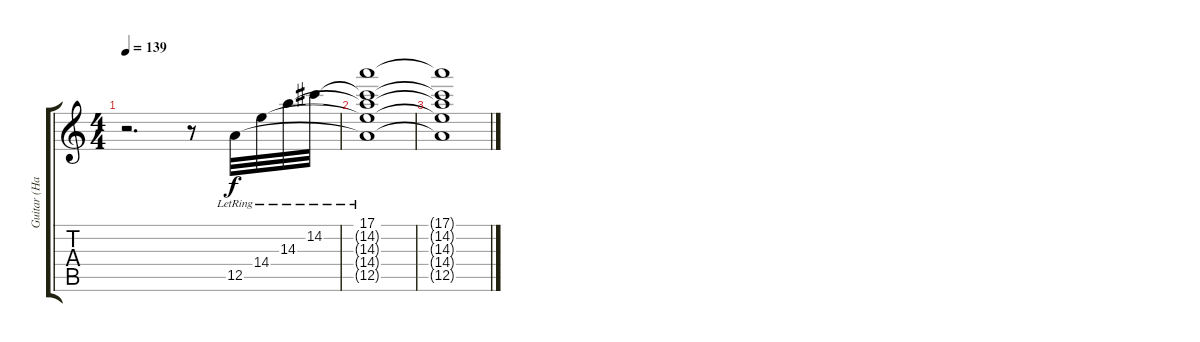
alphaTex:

\track ("Guitar (Harmony Right)" "Guitar (Ha") {instrument overdrivenguitar}
\staff {score tabs}
\tuning (E4 B3 G3 D3 A2 E2) {hide}
\ts (4 4)
\tempo 139
\clef g2
\ks c
r.2{d dy f} r.8 12.5{lr}.32 14.4{lr}.32 14.3{lr}.32 14.2{lr}.32 |
(17.1{lr} 14.2{t} 14.3{t} 14.4{t} 12.5{t}).1 |
(17.1{t} 14.2{t} 14.3{t} 14.4{t} 12.5{t}).1
